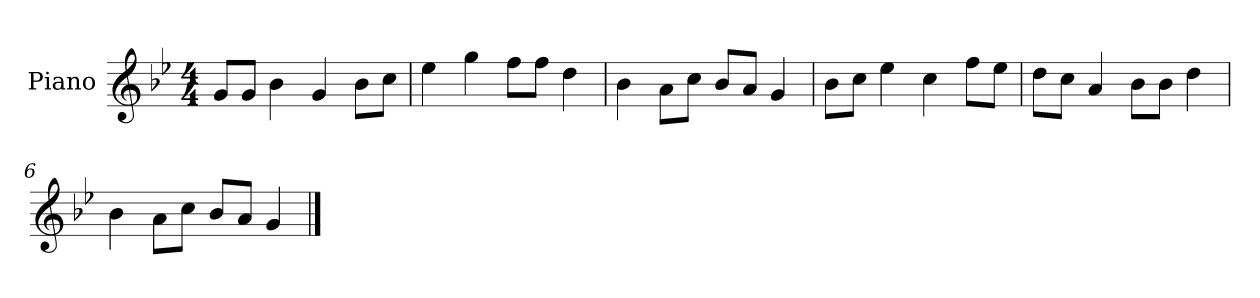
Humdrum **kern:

**kern
*part1
*staff1
*I"Piano
*I'P-no
*clefG2
*k[b-e-]
*M4/4
*MM90
=1
8g/L
8g/J
4b-\
4g/
8b-\L
8cc\J
=2
4ee-\
4gg\
8ff\L
8ff\J
4dd\
=3
4b-\
8a\L
8cc\J
8b-/L
8a/J
4g/
=4
8b-\L
8cc\J
4ee-\
4cc\
8ff\L
8ee-\J
=5
8dd\L
8cc\J
4a/
8b-\L
8b-\J
4dd\
=6
4b-\
8a\L
8cc\J
8b-/L
8a/J
4g/
==
*-
